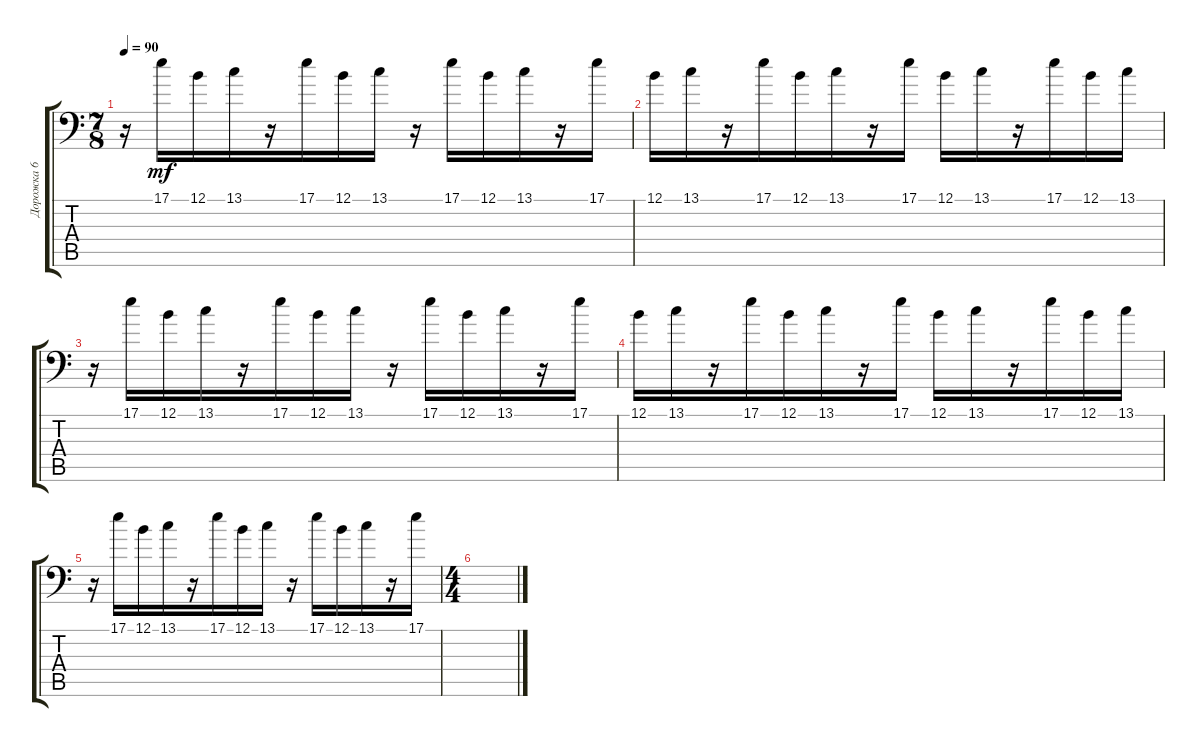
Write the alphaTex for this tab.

\track ("Дорожка 6" "Дорожка 6") {instrument musicbox}
\staff {score tabs}
\tuning (B3 Gb3 D3 A2 E2 A1) {hide}
\ts (7 8)
\tempo 90
\clef f4
\ks c
r.16{dy mf} 17.1.16 12.1.16 13.1.16 r.16 17.1.16 12.1.16 13.1.16 r.16 17.1.16 12.1.16 13.1.16 r.16 17.1.16 |
12.1.16 13.1.16 r.16 17.1.16 12.1.16 13.1.16 r.16 17.1.16 12.1.16 13.1.16 r.16 17.1.16 12.1.16 13.1.16 |
r.16 17.1.16 12.1.16 13.1.16 r.16 17.1.16 12.1.16 13.1.16 r.16 17.1.16 12.1.16 13.1.16 r.16 17.1.16 |
12.1.16 13.1.16 r.16 17.1.16 12.1.16 13.1.16 r.16 17.1.16 12.1.16 13.1.16 r.16 17.1.16 12.1.16 13.1.16 |
r.16 17.1.16 12.1.16 13.1.16 r.16 17.1.16 12.1.16 13.1.16 r.16 17.1.16 12.1.16 13.1.16 r.16 17.1.16 |
\ts (4 4)
